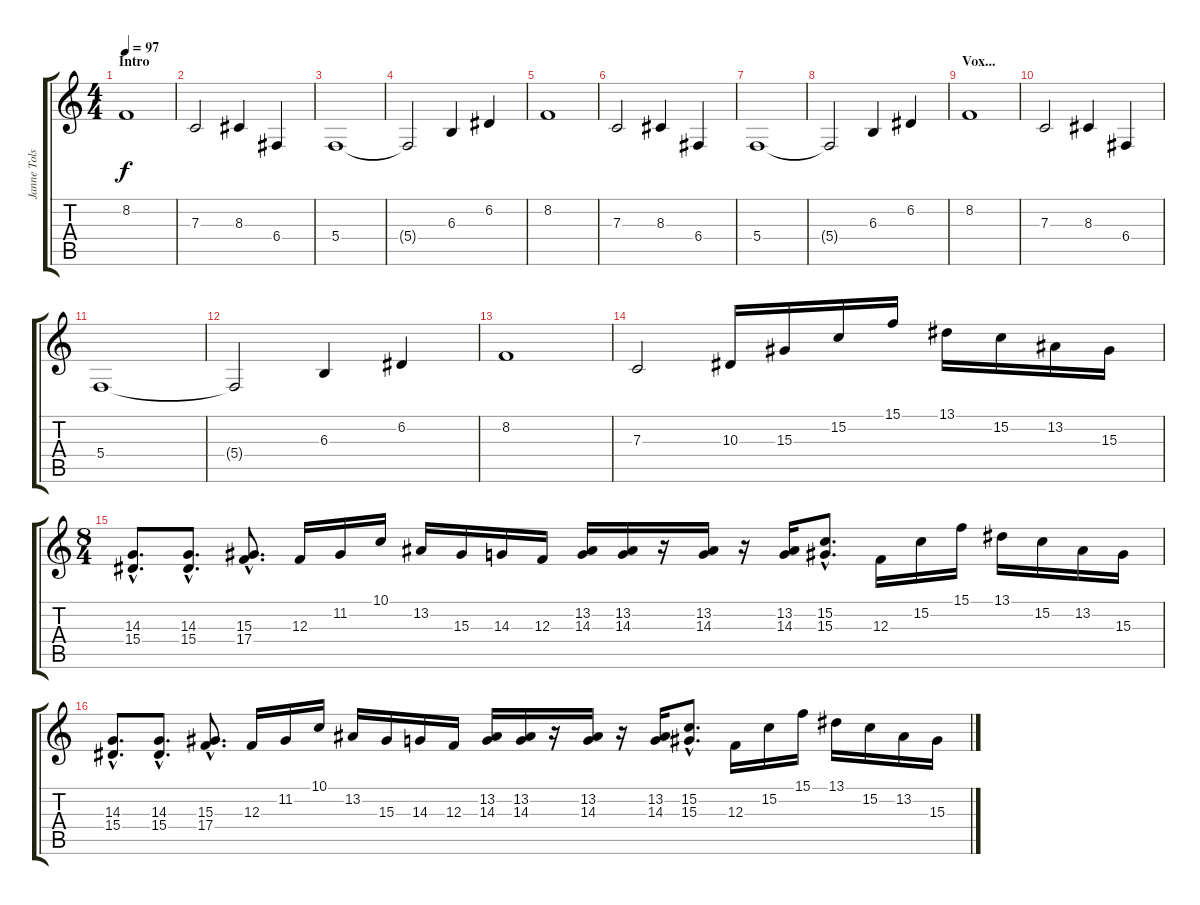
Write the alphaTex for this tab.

\track ("Janne Tolsa - Keyboard" "Janne Tols") {instrument stringensemble1}
\staff {score tabs}
\tuning (D4 A3 F3 C3 G2 C2) {hide}
\ts (4 4)
\section ("" "Intro")
\tempo 97
\clef g2
\ks c
8.2.1{dy f instrument stringensemble1} |
7.3.2 8.3.4 6.4.4 |
5.4.1 |
5.4{t}.2 6.3.4 6.2.4 |
8.2.1 |
7.3.2 8.3.4 6.4.4 |
5.4.1 |
5.4{t}.2 6.3.4 6.2.4 |
\section ("" "Vox...")
8.2.1 |
7.3.2 8.3.4 6.4.4 |
5.4.1 |
5.4{t}.2 6.3.4 6.2.4 |
8.2.1 |
7.3.2 10.3.16 15.3.16 15.2.16 15.1.16 13.1.16 15.2.16 13.2.16 15.3.16 |
\ts (8 4)
(14.3{hac} 15.4{hac}).8{d} (14.3{hac} 15.4{hac}).8{d} (15.3{hac} 17.4{hac}).8{d} 12.3.16 11.2.16 10.1.16 13.2.16 15.3.16 14.3.16 12.3.16 (13.2 14.3).16 (13.2 14.3).16 r.16 (13.2 14.3).16 r.16 (13.2 14.3).16 (15.2{hac} 15.3{hac}).8{d} 12.3.16 15.2.16 15.1.16 13.1.16 15.2.16 13.2.16 15.3.16 |
(14.3{hac} 15.4{hac}).8{d} (14.3{hac} 15.4{hac}).8{d} (15.3{hac} 17.4{hac}).8{d} 12.3.16 11.2.16 10.1.16 13.2.16 15.3.16 14.3.16 12.3.16 (13.2 14.3).16 (13.2 14.3).16 r.16 (13.2 14.3).16 r.16 (13.2 14.3).16 (15.2{hac} 15.3{hac}).8{d} 12.3.16 15.2.16 15.1.16 13.1.16 15.2.16 13.2.16 15.3.16
